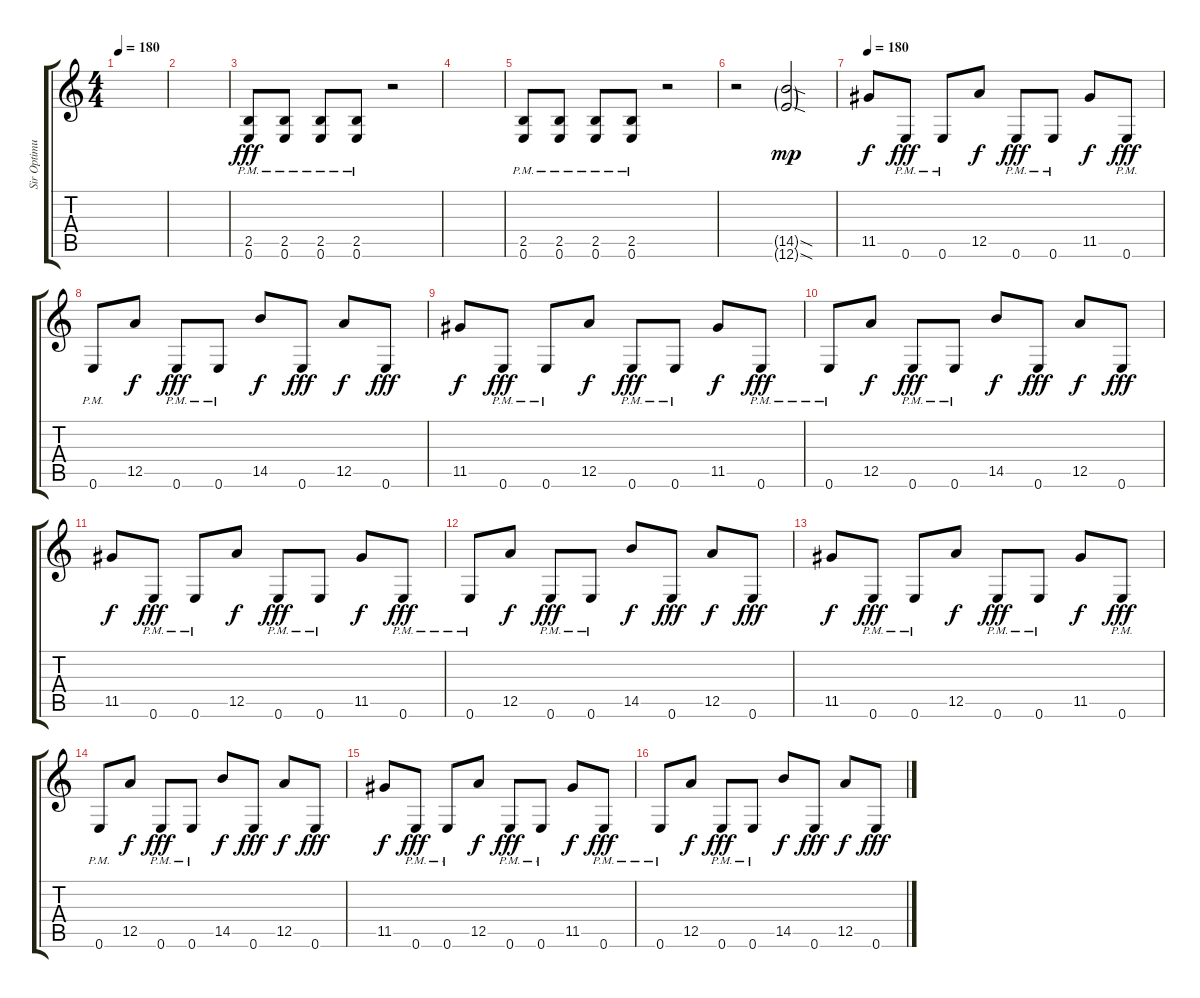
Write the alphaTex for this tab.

\track ("Sir Optimus Prime" "Sir Optimu") {instrument distortionguitar}
\staff {score tabs}
\tuning (E4 B3 G3 D3 A2 E2) {hide}
\ts (4 4)
\tempo 180
\clef g2
\ks c
|
|
(2.5{pm} 0.6{pm}).8{dy fff} (2.5{pm} 0.6{pm}).8 (2.5{pm} 0.6{pm}).8 (2.5{pm} 0.6{pm}).8 r.2 |
|
(2.5{pm} 0.6{pm}).8 (2.5{pm} 0.6{pm}).8 (2.5{pm} 0.6{pm}).8 (2.5{pm} 0.6{pm}).8 r.2 |
r.2 (14.5{sod g} 12.6{sod g}).2{dy mp} |
\tempo 180
11.5.8{dy f} 0.6{pm}.8{dy fff} 0.6{pm}.8 12.5.8{dy f} 0.6{pm}.8{dy fff} 0.6{pm}.8 11.5.8{dy f} 0.6{pm}.8{dy fff} |
0.6{pm}.8 12.5.8{dy f} 0.6{pm}.8{dy fff} 0.6{pm}.8 14.5.8{dy f} 0.6.8{dy fff} 12.5.8{dy f} 0.6.8{dy fff} |
11.5.8{dy f} 0.6{pm}.8{dy fff} 0.6{pm}.8 12.5.8{dy f} 0.6{pm}.8{dy fff} 0.6{pm}.8 11.5.8{dy f} 0.6{pm}.8{dy fff} |
0.6{pm}.8 12.5.8{dy f} 0.6{pm}.8{dy fff} 0.6{pm}.8 14.5.8{dy f} 0.6.8{dy fff} 12.5.8{dy f} 0.6.8{dy fff} |
11.5.8{dy f} 0.6{pm}.8{dy fff} 0.6{pm}.8 12.5.8{dy f} 0.6{pm}.8{dy fff} 0.6{pm}.8 11.5.8{dy f} 0.6{pm}.8{dy fff} |
0.6{pm}.8 12.5.8{dy f} 0.6{pm}.8{dy fff} 0.6{pm}.8 14.5.8{dy f} 0.6.8{dy fff} 12.5.8{dy f} 0.6.8{dy fff} |
11.5.8{dy f} 0.6{pm}.8{dy fff} 0.6{pm}.8 12.5.8{dy f} 0.6{pm}.8{dy fff} 0.6{pm}.8 11.5.8{dy f} 0.6{pm}.8{dy fff} |
0.6{pm}.8 12.5.8{dy f} 0.6{pm}.8{dy fff} 0.6{pm}.8 14.5.8{dy f} 0.6.8{dy fff} 12.5.8{dy f} 0.6.8{dy fff} |
11.5.8{dy f} 0.6{pm}.8{dy fff} 0.6{pm}.8 12.5.8{dy f} 0.6{pm}.8{dy fff} 0.6{pm}.8 11.5.8{dy f} 0.6{pm}.8{dy fff} |
0.6{pm}.8 12.5.8{dy f} 0.6{pm}.8{dy fff} 0.6{pm}.8 14.5.8{dy f} 0.6.8{dy fff} 12.5.8{dy f} 0.6.8{dy fff}
